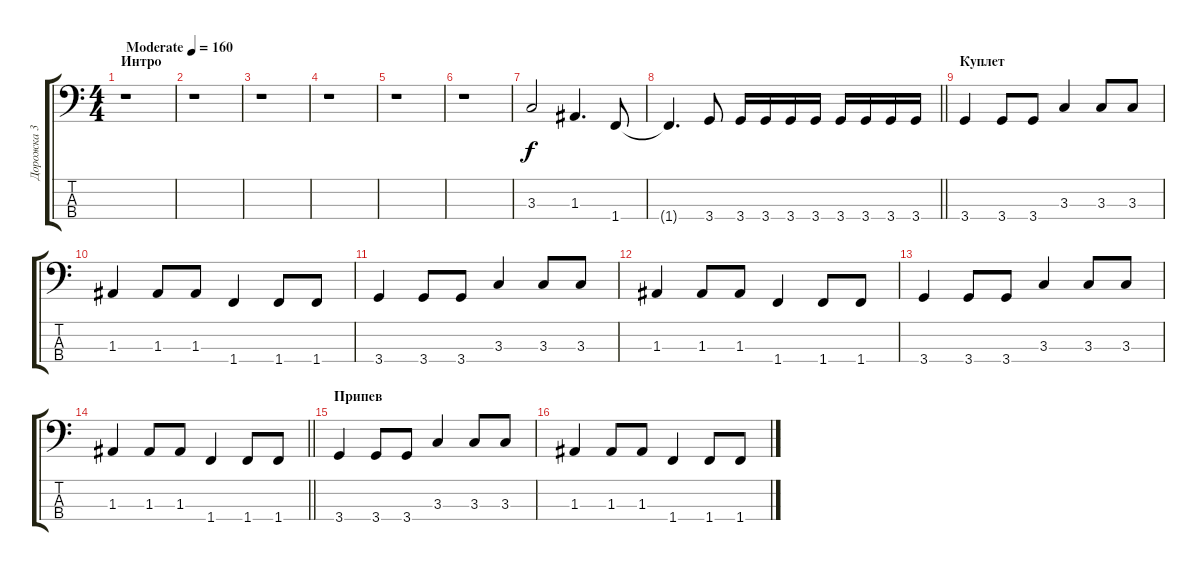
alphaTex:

\track ("Дорожка 3" "Дорожка 3") {instrument electricbasspick}
\staff {score tabs}
\tuning (G2 D2 A1 E1) {hide}
\ts (4 4)
\section ("" "Интро")
\tempo (160 "Moderate")
\clef f4
\ks c
r.1{dy f instrument electricbasspick} |
r.1 |
r.1 |
r.1 |
r.1 |
r.1 |
3.3.2 1.3.4{d} 1.4.8 |
\barLineRight lightlight
1.4{t}.4{d} 3.4.8 3.4.16 3.4.16 3.4.16 3.4.16 3.4.16 3.4.16 3.4.16 3.4.16 |
\section ("" "Куплет")
3.4.4 3.4.8 3.4.8 3.3.4 3.3.8 3.3.8 |
1.3.4 1.3.8 1.3.8 1.4.4 1.4.8 1.4.8 |
3.4.4 3.4.8 3.4.8 3.3.4 3.3.8 3.3.8 |
1.3.4 1.3.8 1.3.8 1.4.4 1.4.8 1.4.8 |
3.4.4 3.4.8 3.4.8 3.3.4 3.3.8 3.3.8 |
\barLineRight lightlight
1.3.4 1.3.8 1.3.8 1.4.4 1.4.8 1.4.8 |
\section ("" "Припев")
3.4.4 3.4.8 3.4.8 3.3.4 3.3.8 3.3.8 |
1.3.4 1.3.8 1.3.8 1.4.4 1.4.8 1.4.8
